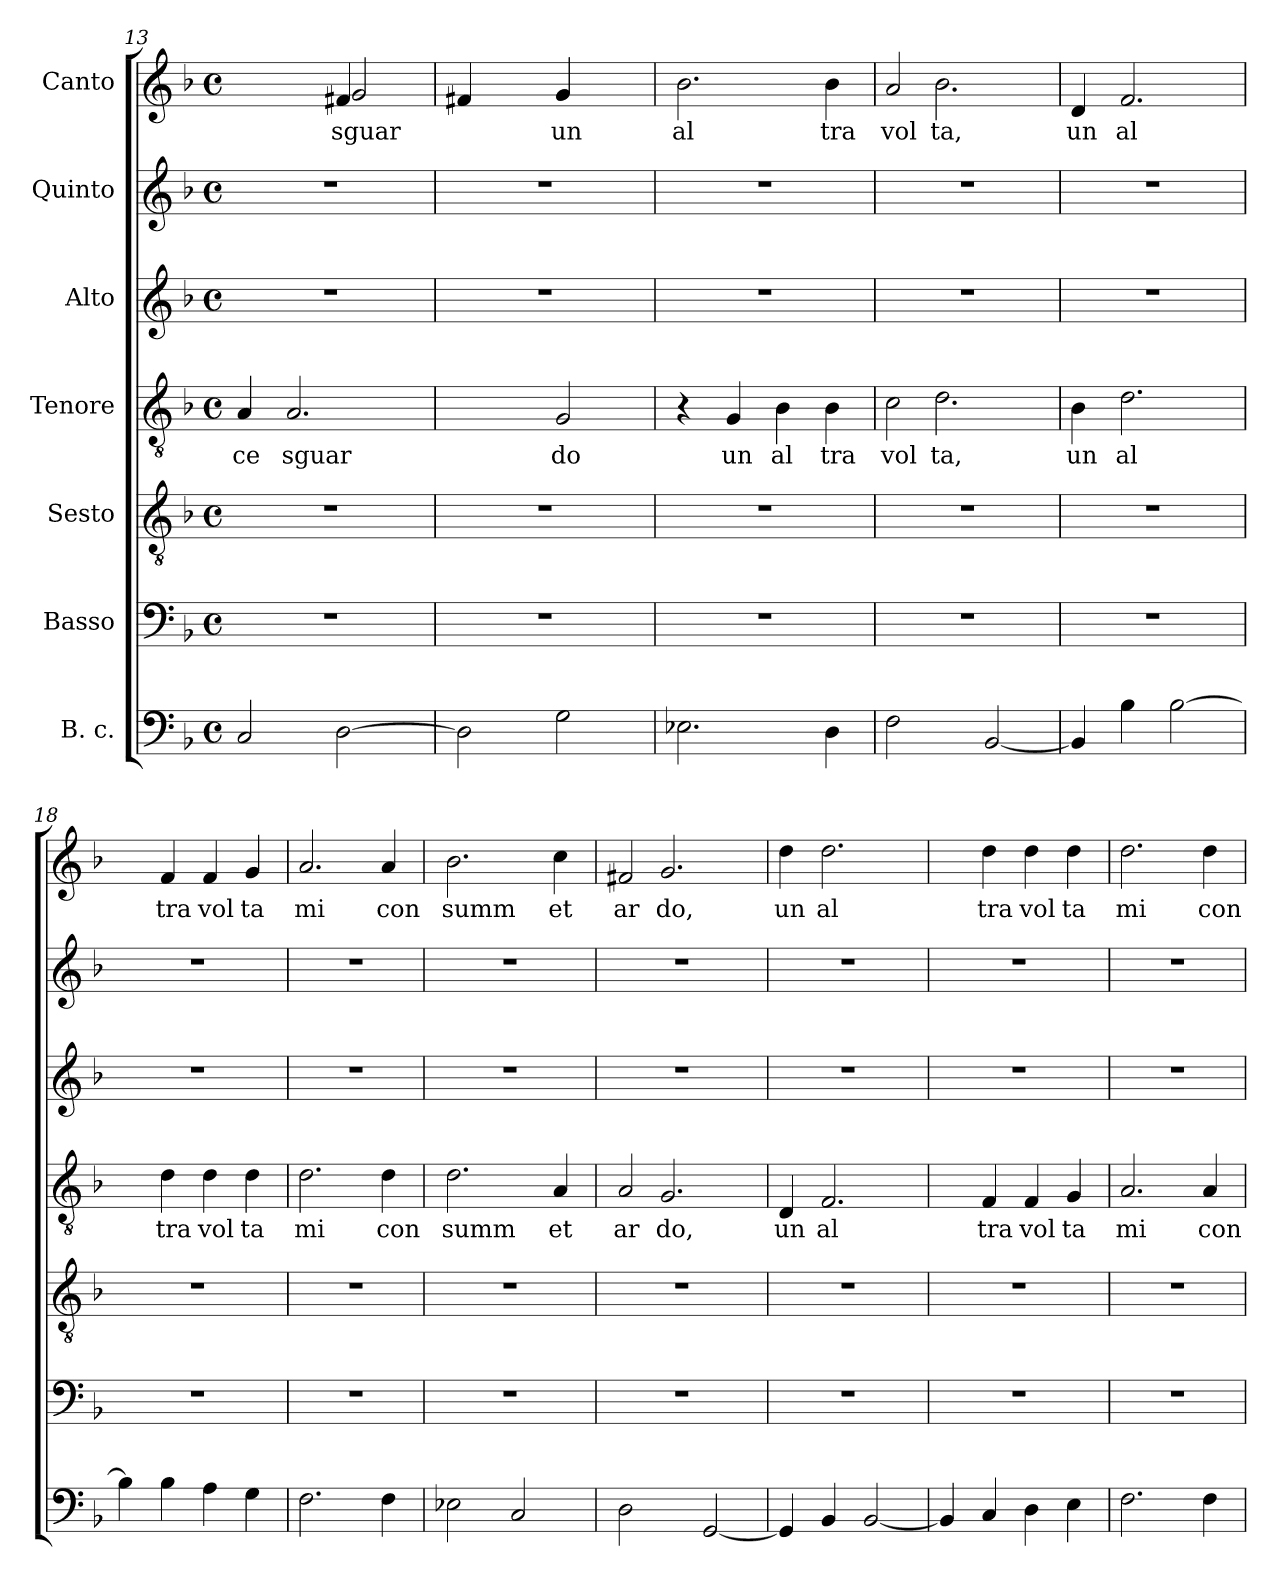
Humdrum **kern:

**kern	**kern	**kern	**kern	**text	**kern	**kern	**kern	**text
*part7	*part6	*part5	*part4	*part4	*part3	*part2	*part1	*part1
*staff7	*staff6	*staff5	*staff4	*staff4	*staff3	*staff2	*staff1	*staff1
*I"B. c.	*I"Basso	*I"Sesto	*I"Tenore	*	*I"Alto	*I"Quinto	*I"Canto	*
*clefF4	*clefF4	*clefGv2	*clefGv2	*	*clefG2	*clefG2	*clefG2	*
*k[b-]	*k[b-]	*k[b-]	*k[b-]	*	*k[b-]	*k[b-]	*k[b-]	*
*F:	*F:	*F:	*F:	*	*F:	*F:	*F:	*
*M4/4	*M4/4	*M4/4	*M4/4	*	*M4/4	*M4/4	*M4/4	*
*met(c)	*met(c)	*met(c)	*met(c)	*	*met(c)	*met(c)	*met(c)	*
=13	=13	=13	=13	=13	=13	=13	=13	=13
!	!	!	!	!LO:LY:b	!	!	!	!
*	*	*	*	*	*	*	*^	*
2C/	1r	1r	4A/	ce	1r	1r	2ryy	2ryy	.
!	!	!	!	!LO:LY:b	!	!	!	!	!
.	.	.	2.A/	sguar	.	.	.	.	.
!	!	!	!	!	!	!	!	!	!LO:LY:b
!	!	!	!	!	!	!	!	!	!LO:LY:b
[>2D\	.	.	.	.	.	.	4f#X/	2g/	sguar
.	.	.	.	.	.	.	4ryy	.	.
=14	=14	=14	=14	=14	=14	=14	=14	=14	=14
2D\]	1r	1r	2ryy	.	1r	1r	4f#X/	2ryy	.
.	.	.	.	.	.	.	4ryy	.	.
!	!	!	!	!LO:LY:b	!	!	!	!	!LO:LY:b
!	!	!	!	!	!	!	!	!	!LO:LY:b
2G\	.	.	2G/	do	.	.	4g/	4g/	un
.	.	.	.	.	.	.	4ryy	4ryy	.
=15	=15	=15	=15	=15	=15	=15	=15	=15	=15
!	!	!	!	!	!	!	!	!	!LO:LY:b
*	*	*	*	*	*	*	*v	*v	*
2.E-X\	1r	1r	4r	.	1r	1r	2.b-\	al
!	!	!	!	!LO:LY:b	!	!	!	!
.	.	.	4G/	un	.	.	.	.
!	!	!	!	!LO:LY:b	!	!	!	!
.	.	.	4B-\	al	.	.	.	.
!	!	!	!	!LO:LY:b	!	!	!	!LO:LY:b
4D\	.	.	4B-\	tra	.	.	4b-\	tra
=16	=16	=16	=16	=16	=16	=16	=16	=16
!	!	!	!	!LO:LY:b	!	!	!	!LO:LY:b
*	*	*	*^	*	*	*	*^	*
2F\	1r	1r	2c\	4ryy	vol	1r	1r	2a/	4ryy	vol
!	!	!	!	!	!LO:LY:b	!	!	!	!	!LO:LY:b
.	.	.	.	2.d\	ta,	.	.	.	2.b-\	ta,
[<2BB-/	.	.	2ryy	.	.	.	.	2ryy	.	.
*	*	*	*v	*v	*	*	*	*v	*v	*
=17	=17	=17	=17	=17	=17	=17	=17	=17
!	!	!	!	!LO:LY:b	!	!	!	!LO:LY:b
4BB-/]	1r	1r	4B-\	un	1r	1r	4d/	un
!	!	!	!	!LO:LY:b	!	!	!	!LO:LY:b
4B-\	.	.	2.d\	al	.	.	2.f/	al
[>2B-\	.	.	.	.	.	.	.	.
=18	=18	=18	=18	=18	=18	=18	=18	=18
4B-\]	1r	1r	4ryy	.	1r	1r	4ryy	.
!	!	!	!	!LO:LY:b	!	!	!	!LO:LY:b
4B-\	.	.	4d\	tra	.	.	4f/	tra
!	!	!	!	!LO:LY:b	!	!	!	!LO:LY:b
4A\	.	.	4d\	vol	.	.	4f/	vol
!	!	!	!	!LO:LY:b	!	!	!	!LO:LY:b
4G\	.	.	4d\	ta	.	.	4g/	ta
!!LO:LB:g=z
=19	=19	=19	=19	=19	=19	=19	=19	=19
!	!	!	!	!LO:LY:b	!	!	!	!LO:LY:b
2.F\	1r	1r	2.d\	mi	1r	1r	2.a/	mi
!	!	!	!	!LO:LY:b	!	!	!	!LO:LY:b
4F\	.	.	4d\	con	.	.	4a/	con
=20	=20	=20	=20	=20	=20	=20	=20	=20
!	!	!	!	!LO:LY:b	!	!	!	!LO:LY:b
2E-X\	1r	1r	2.d\	summ	1r	1r	2.b-\	summ
2C/	.	.	.	.	.	.	.	.
!	!	!	!	!LO:LY:b	!	!	!	!LO:LY:b
.	.	.	4A/	et	.	.	4cc\	et
=21	=21	=21	=21	=21	=21	=21	=21	=21
!	!	!	!	!LO:LY:b	!	!	!	!LO:LY:b
*	*	*	*^	*	*	*	*^	*
2D\	1r	1r	2A/	4ryy	ar	1r	1r	2f#X/	4ryy	ar
!	!	!	!	!	!LO:LY:b	!	!	!	!	!LO:LY:b
.	.	.	.	2.G/	do,	.	.	.	2.g/	do,
[<2GG/	.	.	2ryy	.	.	.	.	2ryy	.	.
*	*	*	*v	*v	*	*	*	*v	*v	*
=22	=22	=22	=22	=22	=22	=22	=22	=22
!	!	!	!	!LO:LY:b	!	!	!	!LO:LY:b
4GG/]	1r	1r	4D/	un	1r	1r	4dd\	un
!	!	!	!	!LO:LY:b	!	!	!	!LO:LY:b
4BB-/	.	.	2.F/	al	.	.	2.dd\	al
[<2BB-/	.	.	.	.	.	.	.	.
=23	=23	=23	=23	=23	=23	=23	=23	=23
4BB-/]	1r	1r	4ryy	.	1r	1r	4ryy	.
!	!	!	!	!LO:LY:b	!	!	!	!LO:LY:b
4C/	.	.	4F/	tra	.	.	4dd\	tra
!	!	!	!	!LO:LY:b	!	!	!	!LO:LY:b
4D\	.	.	4F/	vol	.	.	4dd\	vol
!	!	!	!	!LO:LY:b	!	!	!	!LO:LY:b
4E\	.	.	4G/	ta	.	.	4dd\	ta
=24	=24	=24	=24	=24	=24	=24	=24	=24
!	!	!	!	!LO:LY:b	!	!	!	!LO:LY:b
2.F\	1r	1r	2.A/	mi	1r	1r	2.dd\	mi
!	!	!	!	!LO:LY:b	!	!	!	!LO:LY:b
4F\	.	.	4A/	con	.	.	4dd\	con
=	=	=	=	=	=	=	=	=
*-	*-	*-	*-	*-	*-	*-	*-	*-
